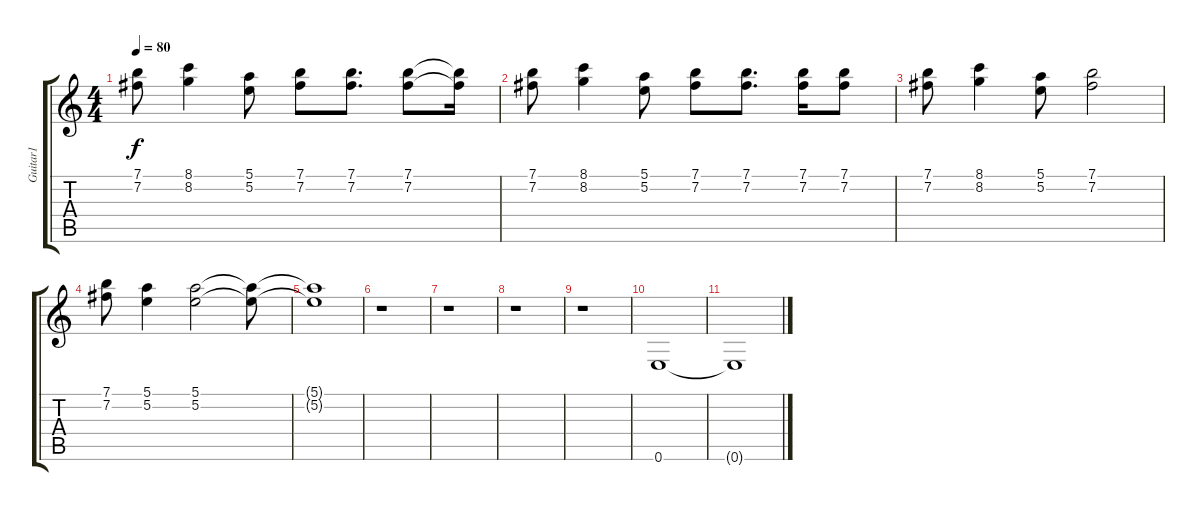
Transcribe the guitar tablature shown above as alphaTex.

\track ("Guitar1" "Guitar1") {instrument distortionguitar}
\staff {score tabs}
\tuning (E4 B3 G3 D3 A2 E2) {hide}
\ts (4 4)
\tempo 80
\clef g2
\ks c
(7.1 7.2).8{dy f} (8.1 8.2).4 (5.1 5.2).8 (7.1 7.2).8 (7.1 7.2).8{d} (7.1 7.2).8 (7.1{t} 7.2{t}).16 |
(7.1 7.2).8 (8.1 8.2).4 (5.1 5.2).8 (7.1 7.2).8 (7.1 7.2).8{d} (7.1 7.2).16 (7.1 7.2).8 |
(7.1 7.2).8 (8.1 8.2).4 (5.1 5.2).8 (7.1 7.2).2 |
(7.1 7.2).8 (5.1 5.2).4 (5.1 5.2).2 (5.1{t} 5.2{t}).8 |
(5.1{t} 5.2{t}).1{volume 0} |
r.1 |
r.1 |
r.1 |
r.1 |
0.6.1{volume 16 instrument guitarharmonics} |
0.6{t}.1{volume 0 instrument guitarharmonics}
